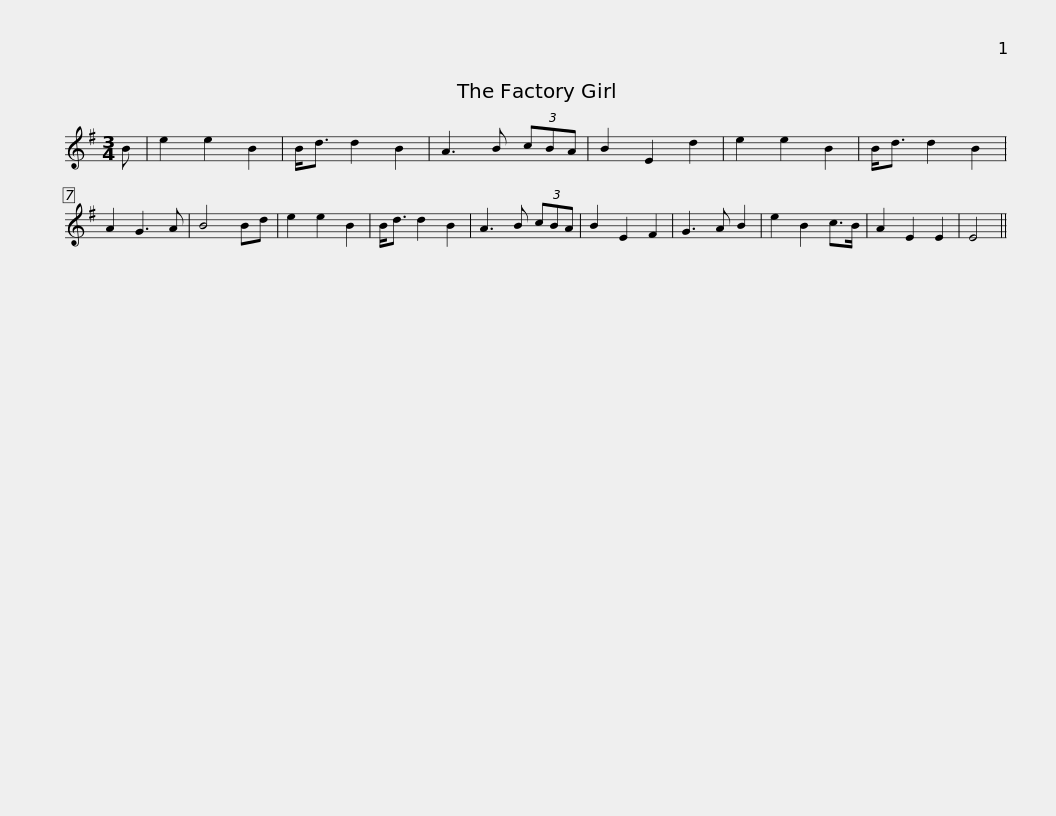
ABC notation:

X:1
L:1/8
M:3/4
I:linebreak $
K:G
V:1 treble
V:1
 B | e2 e2 B2 | B<d d2 B2 | A3 B (3cBA | B2 E2 d2 | %5
 e2 e2 B2 | B<d d2 B2 | A2 G3 A | B4 Bd | e2 e2 B2 | %10
 B<d d2 B2 |$ A3 B (3cBA | B2 E2 F2 | G3 A B2 | e2 B2 c>B | %15
 A2 E2 E2 | E4 || %17
